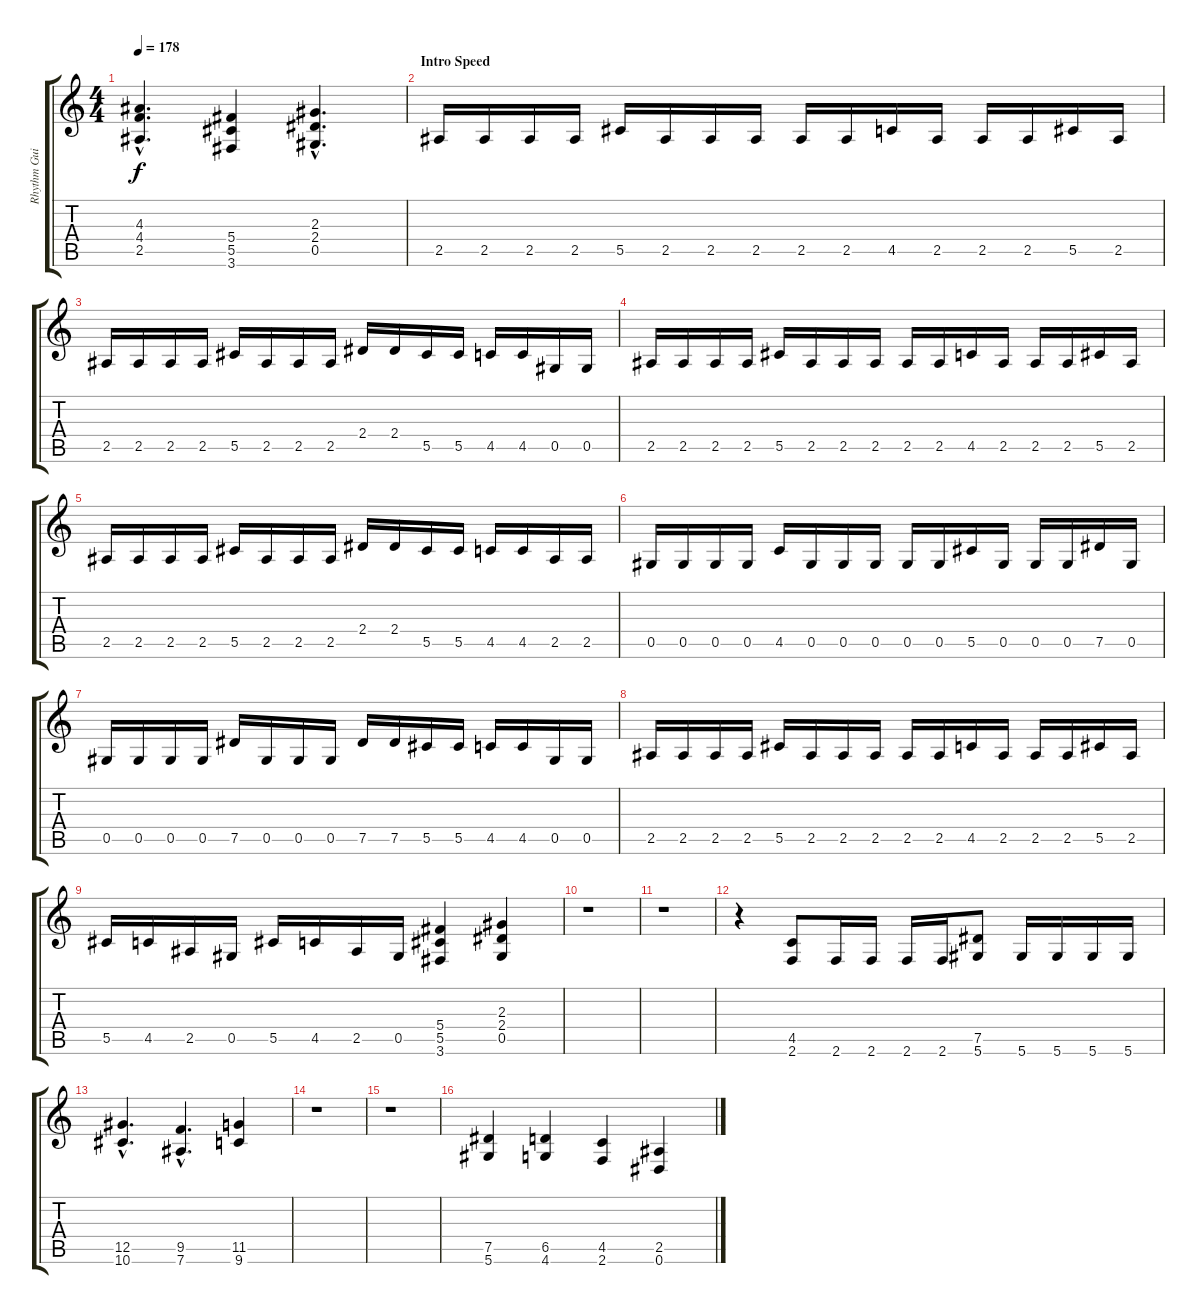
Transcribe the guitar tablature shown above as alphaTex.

\track ("Rhythm Guitar 2 " "Rhythm Gui") {instrument distortionguitar}
\staff {score tabs}
\tuning (Eb4 Bb3 Gb3 Db3 Ab2 Eb2) {hide}
\ts (4 4)
\tempo 178
\clef g2
\ks c
(4.3{hac t} 4.4{hac t} 2.5{hac t}).4{d dy f} (5.4 5.5 3.6).4 (2.3{hac} 2.4{hac} 0.5{hac}).4{d} |
\section ("" "Intro Speed")
2.5.16 2.5.16 2.5.16 2.5.16 5.5.16 2.5.16 2.5.16 2.5.16 2.5.16 2.5.16 4.5.16 2.5.16 2.5.16 2.5.16 5.5.16 2.5.16 |
2.5.16 2.5.16 2.5.16 2.5.16 5.5.16 2.5.16 2.5.16 2.5.16 2.4.16 2.4.16 5.5.16 5.5.16 4.5.16 4.5.16 0.5.16 0.5.16 |
2.5.16 2.5.16 2.5.16 2.5.16 5.5.16 2.5.16 2.5.16 2.5.16 2.5.16 2.5.16 4.5.16 2.5.16 2.5.16 2.5.16 5.5.16 2.5.16 |
2.5.16 2.5.16 2.5.16 2.5.16 5.5.16 2.5.16 2.5.16 2.5.16 2.4.16 2.4.16 5.5.16 5.5.16 4.5.16 4.5.16 2.5.16 2.5.16 |
0.5.16 0.5.16 0.5.16 0.5.16 4.5.16 0.5.16 0.5.16 0.5.16 0.5.16 0.5.16 5.5.16 0.5.16 0.5.16 0.5.16 7.5.16 0.5.16 |
0.5.16 0.5.16 0.5.16 0.5.16 7.5.16 0.5.16 0.5.16 0.5.16 7.5.16 7.5.16 5.5.16 5.5.16 4.5.16 4.5.16 0.5.16 0.5.16 |
2.5.16 2.5.16 2.5.16 2.5.16 5.5.16 2.5.16 2.5.16 2.5.16 2.5.16 2.5.16 4.5.16 2.5.16 2.5.16 2.5.16 5.5.16 2.5.16 |
5.5.16 4.5.16 2.5.16 0.5.16 5.5.16 4.5.16 2.5.16 0.5.16 (5.4 5.5 3.6).4 (2.3 2.4 0.5).4 |
r.1 |
r.1 |
r.4 (4.5 2.6).8 2.6.16 2.6.16 2.6.16 2.6.16 (7.5 5.6).8 5.6.16 5.6.16 5.6.16 5.6.16 |
(12.5{hac} 10.6{hac}).4{d} (9.5{hac} 7.6{hac}).4{d} (11.5 9.6).4 |
r.1 |
r.1 |
(7.5 5.6).4 (6.5 4.6).4 (4.5 2.6).4 (2.5 0.6).4
